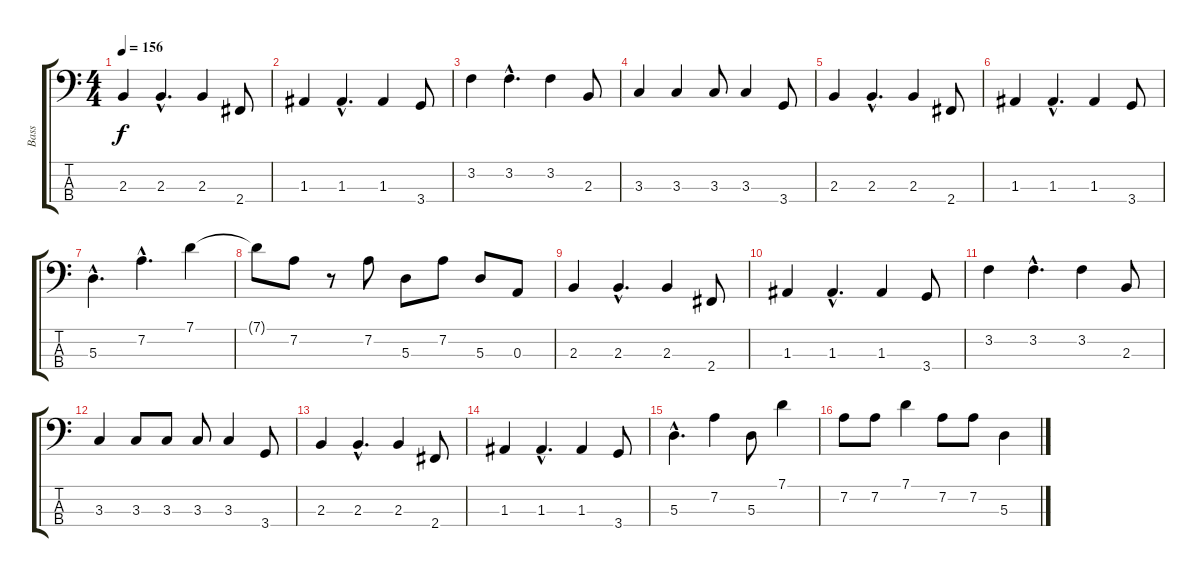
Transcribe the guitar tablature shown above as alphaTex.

\track ("Bass" "Bass") {instrument electricbassfinger}
\staff {score tabs}
\tuning (G2 D2 A1 E1) {hide}
\ts (4 4)
\tempo 156
\clef f4
\ks c
2.3.4{dy f} 2.3{hac}.4{d} 2.3.4 2.4.8 |
1.3.4 1.3{hac}.4{d} 1.3.4 3.4.8 |
3.2.4 3.2{hac}.4{d} 3.2.4 2.3.8 |
3.3.4 3.3.4 3.3.8 3.3.4 3.4.8 |
2.3.4 2.3{hac}.4{d} 2.3.4 2.4.8 |
1.3.4 1.3{hac}.4{d} 1.3.4 3.4.8 |
5.3{hac}.4{d} 7.2{hac}.4{d} 7.1.4 |
7.1{t}.8 7.2.8 r.8 7.2.8 5.3.8 7.2.8 5.3.8 0.3.8 |
2.3.4 2.3{hac}.4{d} 2.3.4 2.4.8 |
1.3.4 1.3{hac}.4{d} 1.3.4 3.4.8 |
3.2.4 3.2{hac}.4{d} 3.2.4 2.3.8 |
3.3.4 3.3.8 3.3.8 3.3.8 3.3.4 3.4.8 |
2.3.4 2.3{hac}.4{d} 2.3.4 2.4.8 |
1.3.4 1.3{hac}.4{d} 1.3.4 3.4.8 |
5.3{hac}.4{d} 7.2.4 5.3.8 7.1.4 |
7.2.8 7.2.8 7.1.4 7.2.8 7.2.8 5.3.4
